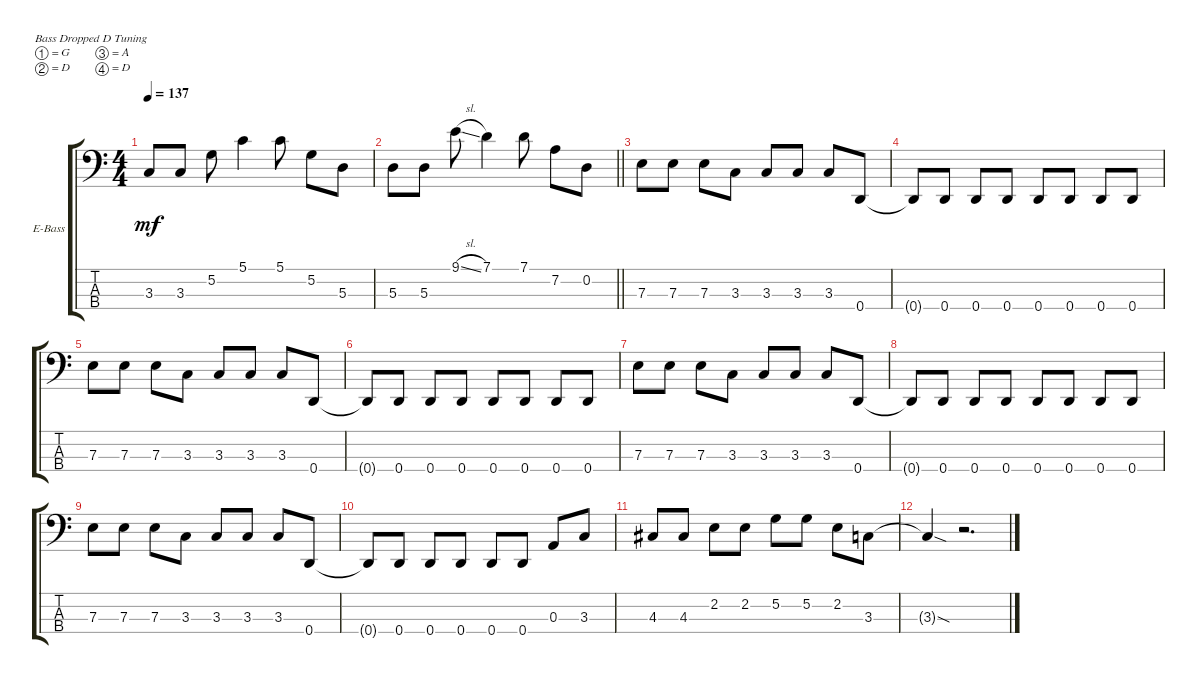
\defaultSystemsLayout 4
\bracketExtendMode groupsimilarinstruments
\firstSystemTrackNameOrientation horizontal
\otherSystemsTrackNameOrientation horizontal
\track ("Electric Bass" "E-Bass") {instrument electricbassfinger}
\staff {score tabs}
\tuning (G2 D2 A1 D1)
\ts (4 4)
\tempo 137
\clef f4
\ks c
3.3{t}.8{dy mf} 3.3.8 5.2.8 5.1.4 5.1.8 5.2.8 5.3.8 |
\barLineRight lightlight
5.3.8 5.3.8 9.1{sl}.8 7.1.4 7.1.8 7.2.8 0.2.8 |
7.3.8 7.3.8 7.3.8 3.3.8 3.3.8 3.3.8 3.3.8 0.4.8 |
0.4{t}.8 0.4.8 0.4.8 0.4.8 0.4.8 0.4.8 0.4.8 0.4.8 |
7.3.8 7.3.8 7.3.8 3.3.8 3.3.8 3.3.8 3.3.8 0.4.8 |
0.4{t}.8 0.4.8 0.4.8 0.4.8 0.4.8 0.4.8 0.4.8 0.4.8 |
7.3.8 7.3.8 7.3.8 3.3.8 3.3.8 3.3.8 3.3.8 0.4.8 |
0.4{t}.8 0.4.8 0.4.8 0.4.8 0.4.8 0.4.8 0.4.8 0.4.8 |
7.3.8 7.3.8 7.3.8 3.3.8 3.3.8 3.3.8 3.3.8 0.4.8 |
0.4{t}.8 0.4.8 0.4.8 0.4.8 0.4.8 0.4.8 0.3.8 3.3.8 |
4.3.8 4.3.8 2.2.8 2.2.8 5.2.8 5.2.8 2.2.8 3.3.8 |
3.3{sod t}.4 r.2{d}
